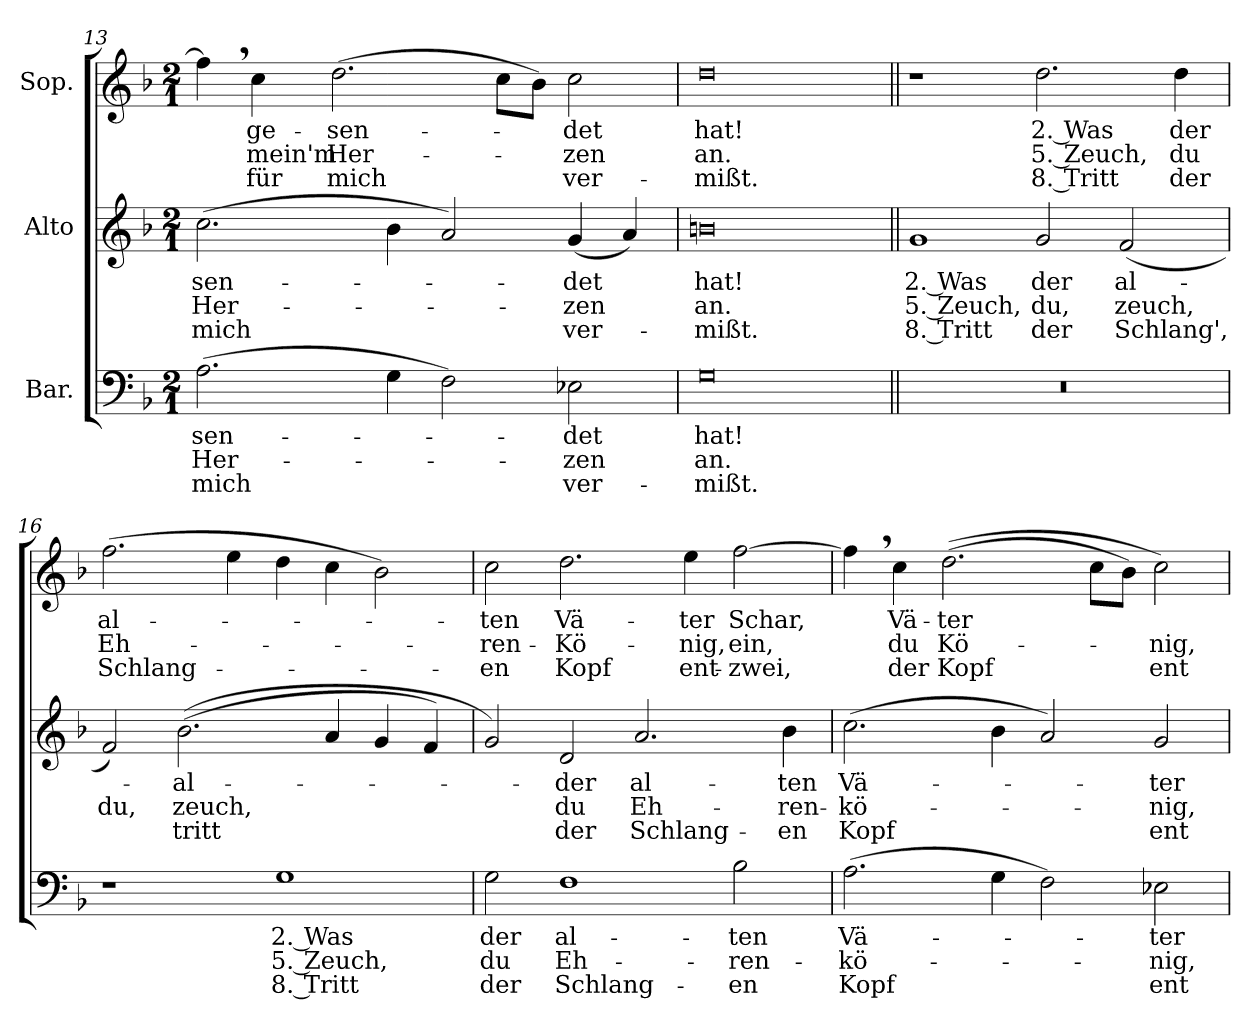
**kern	**text	**text	**text	**kern	**text	**text	**text	**kern	**text	**text	**text
*part3	*part3	*part3	*part3	*part2	*part2	*part2	*part2	*part1	*part1	*part1	*part1
*staff3	*staff3	*staff3	*staff3	*staff2	*staff2	*staff2	*staff2	*staff1	*staff1	*staff1	*staff1
*I"Bar.	*	*	*	*I"Alto	*	*	*	*I"Sop.	*	*	*
*clefF4	*	*	*	*clefG2	*	*	*	*clefG2	*	*	*
*k[b-]	*	*	*	*k[b-]	*	*	*	*k[b-]	*	*	*
*F:	*	*	*	*F:	*	*	*	*F:	*	*	*
*M2/1	*	*	*	*M2/1	*	*	*	*M2/1	*	*	*
=13	=13	=13	=13	=13	=13	=13	=13	=13	=13	=13	=13
!	!LO:LY:b	!LO:LY:b	!LO:LY:b	!	!	!	!	!	!	!	!
!	!	!	!	!	!LO:LY:b	!LO:LY:b	!LO:LY:b	!	!	!	!
(>2.A\	-sen-	Her-	mich	(>2.cc\	-sen-	Her-	mich	4ff,>\]	.	.	.
!	!	!	!	!	!	!	!	!	!LO:LY:b	!LO:LY:b	!LO:LY:b
.	.	.	.	.	.	.	.	4cc\	ge-	mein'm	für
!	!	!	!	!	!	!	!	!	!LO:LY:b	!LO:LY:b	!LO:LY:b
.	.	.	.	.	.	.	.	(>2.dd\	-sen-	Her-	mich
4G\	.	.	.	4b-\	.	.	.	.	.	.	.
2F\)	.	.	.	2a/)	.	.	.	.	.	.	.
.	.	.	.	.	.	.	.	8cc\L	.	.	.
.	.	.	.	.	.	.	.	8b-\J)	.	.	.
!	!LO:LY:b	!LO:LY:b	!LO:LY:b	!	!	!	!	!	!	!	!
!	!	!	!	!	!LO:LY:b	!LO:LY:b	!LO:LY:b	!	!	!	!
!	!	!	!	!	!	!	!	!	!LO:LY:b	!LO:LY:b	!LO:LY:b
2E-X\	-det	-zen	ver-	(<4g/	-det	-zen	ver-	2cc\	-det	-zen	ver-
.	.	.	.	4a/)	.	.	.	.	.	.	.
!!LO:PB:g=z
=14	=14	=14	=14	=14	=14	=14	=14	=14	=14	=14	=14
!	!LO:LY:b	!LO:LY:b	!LO:LY:b	!	!	!	!	!	!	!	!
!	!	!	!	!	!LO:LY:b	!LO:LY:b	!LO:LY:b	!	!	!	!
!	!	!	!	!	!	!	!	!	!LO:LY:b	!LO:LY:b	!LO:LY:b
0G	hat!	an.	-mißt.	0bn	hat!	an.	-mißt.	0dd	hat!	an.	-mißt.
=15||	=15||	=15||	=15||	=15||	=15||	=15||	=15||	=15||	=15||	=15||	=15||
!	!	!	!	!	!LO:LY:b	!LO:LY:b	!LO:LY:b	!	!	!	!
0r	.	.	.	1g	2. Was	5. Zeuch,	8. Tritt	1r	.	.	.
!	!	!	!	!	!LO:LY:b	!LO:LY:b	!LO:LY:b	!	!	!	!
!	!	!	!	!	!	!	!	!	!LO:LY:b	!LO:LY:b	!LO:LY:b
.	.	.	.	2g/	der	du,	der	2.dd\	2. Was	5. Zeuch,	8. Tritt
!	!	!	!	!	!LO:LY:b	!LO:LY:b	!LO:LY:b	!	!	!	!
.	.	.	.	(<2f/	al-	zeuch,	Schlang',	.	.	.	.
!	!	!	!	!	!	!	!	!	!LO:LY:b	!LO:LY:b	!LO:LY:b
.	.	.	.	.	.	.	.	4dd\	der	du	der
=16	=16	=16	=16	=16	=16	=16	=16	=16	=16	=16	=16
!	!	!	!	!	!	!LO:LY:b	!	!	!	!	!
!	!	!	!	!	!	!	!	!	!LO:LY:b	!LO:LY:b	!LO:LY:b
1r	.	.	.	2f/)	.	du,	.	(>2.ff\	al-	Eh-	Schlang-
!	!	!	!	!	!LO:LY:b	!LO:LY:b	!LO:LY:b	!	!	!	!
.	.	.	.	(>(>2.b-\	al-	zeuch,	tritt	.	.	.	.
.	.	.	.	.	.	.	.	4ee\	.	.	.
!	!LO:LY:b	!LO:LY:b	!LO:LY:b	!	!	!	!	!	!	!	!
1G	2. Was	5. Zeuch,	8. Tritt	.	.	.	.	4dd\	.	.	.
.	.	.	.	4a/	.	.	.	4cc\	.	.	.
.	.	.	.	4g/	.	.	.	2b-\)	.	.	.
.	.	.	.	4f/)	.	.	.	.	.	.	.
!!LO:LB:g=z
=17	=17	=17	=17	=17	=17	=17	=17	=17	=17	=17	=17
!	!LO:LY:b	!LO:LY:b	!LO:LY:b	!	!	!	!	!	!	!	!
!	!	!	!	!	!	!	!	!	!LO:LY:b	!LO:LY:b	!LO:LY:b
2G\	der	du	der	2g/)	.	.	.	2cc\	-ten	-ren-	-en
!	!LO:LY:b	!LO:LY:b	!LO:LY:b	!	!	!	!	!	!	!	!
!	!	!	!	!	!LO:LY:b	!LO:LY:b	!LO:LY:b	!	!	!	!
!	!	!	!	!	!	!	!	!	!LO:LY:b	!LO:LY:b	!LO:LY:b
1F	al-	Eh-	Schlang-	2d/	der	du	der	2.dd\	Vä-	-Kö-	Kopf
!	!	!	!	!	!LO:LY:b	!LO:LY:b	!LO:LY:b	!	!	!	!
.	.	.	.	2.a/	al-	Eh-	Schlang-	.	.	.	.
!	!	!	!	!	!	!	!	!	!LO:LY:b	!LO:LY:b	!LO:LY:b
.	.	.	.	.	.	.	.	4ee\	-ter	-nig,	ent-
!	!LO:LY:b	!LO:LY:b	!LO:LY:b	!	!	!	!	!	!	!	!
!	!	!	!	!	!	!	!	!	!LO:LY:b	!LO:LY:b	!LO:LY:b
2B-\	-ten	-ren-	-en	.	.	.	.	[2ff\	Schar,	ein,	-zwei,
!	!	!	!	!	!LO:LY:b	!LO:LY:b	!LO:LY:b	!	!	!	!
.	.	.	.	4b-\	-ten	-ren-	-en	.	.	.	.
=18	=18	=18	=18	=18	=18	=18	=18	=18	=18	=18	=18
!	!LO:LY:b	!LO:LY:b	!LO:LY:b	!	!	!	!	!	!	!	!
!	!	!	!	!	!LO:LY:b	!LO:LY:b	!LO:LY:b	!	!	!	!
(>2.A\	Vä-	-kö-	Kopf	(>2.cc\	Vä-	-kö-	Kopf	4ff,>\]	.	.	.
!	!	!	!	!	!	!	!	!	!LO:LY:b	!LO:LY:b	!LO:LY:b
.	.	.	.	.	.	.	.	4cc\	Vä-	du	der
!	!	!	!	!	!	!	!	!	!LO:LY:b	!LO:LY:b	!LO:LY:b
.	.	.	.	.	.	.	.	(>(>2.dd\	-ter	Kö-	Kopf
4G\	.	.	.	4b-\	.	.	.	.	.	.	.
2F\)	.	.	.	2a/)	.	.	.	.	.	.	.
.	.	.	.	.	.	.	.	8cc\L	.	.	.
.	.	.	.	.	.	.	.	8b-\J)	.	.	.
!	!LO:LY:b	!LO:LY:b	!LO:LY:b	!	!	!	!	!	!	!	!
!	!	!	!	!	!LO:LY:b	!LO:LY:b	!LO:LY:b	!	!	!	!
!	!	!	!	!	!	!	!	!	!	!LO:LY:b	!LO:LY:b
2E-X\	-ter	-nig,	ent-	2g/	-ter	-nig,	ent-	2cc\)	.	-nig,	ent-
=	=	=	=	=	=	=	=	=	=	=	=
*-	*-	*-	*-	*-	*-	*-	*-	*-	*-	*-	*-
